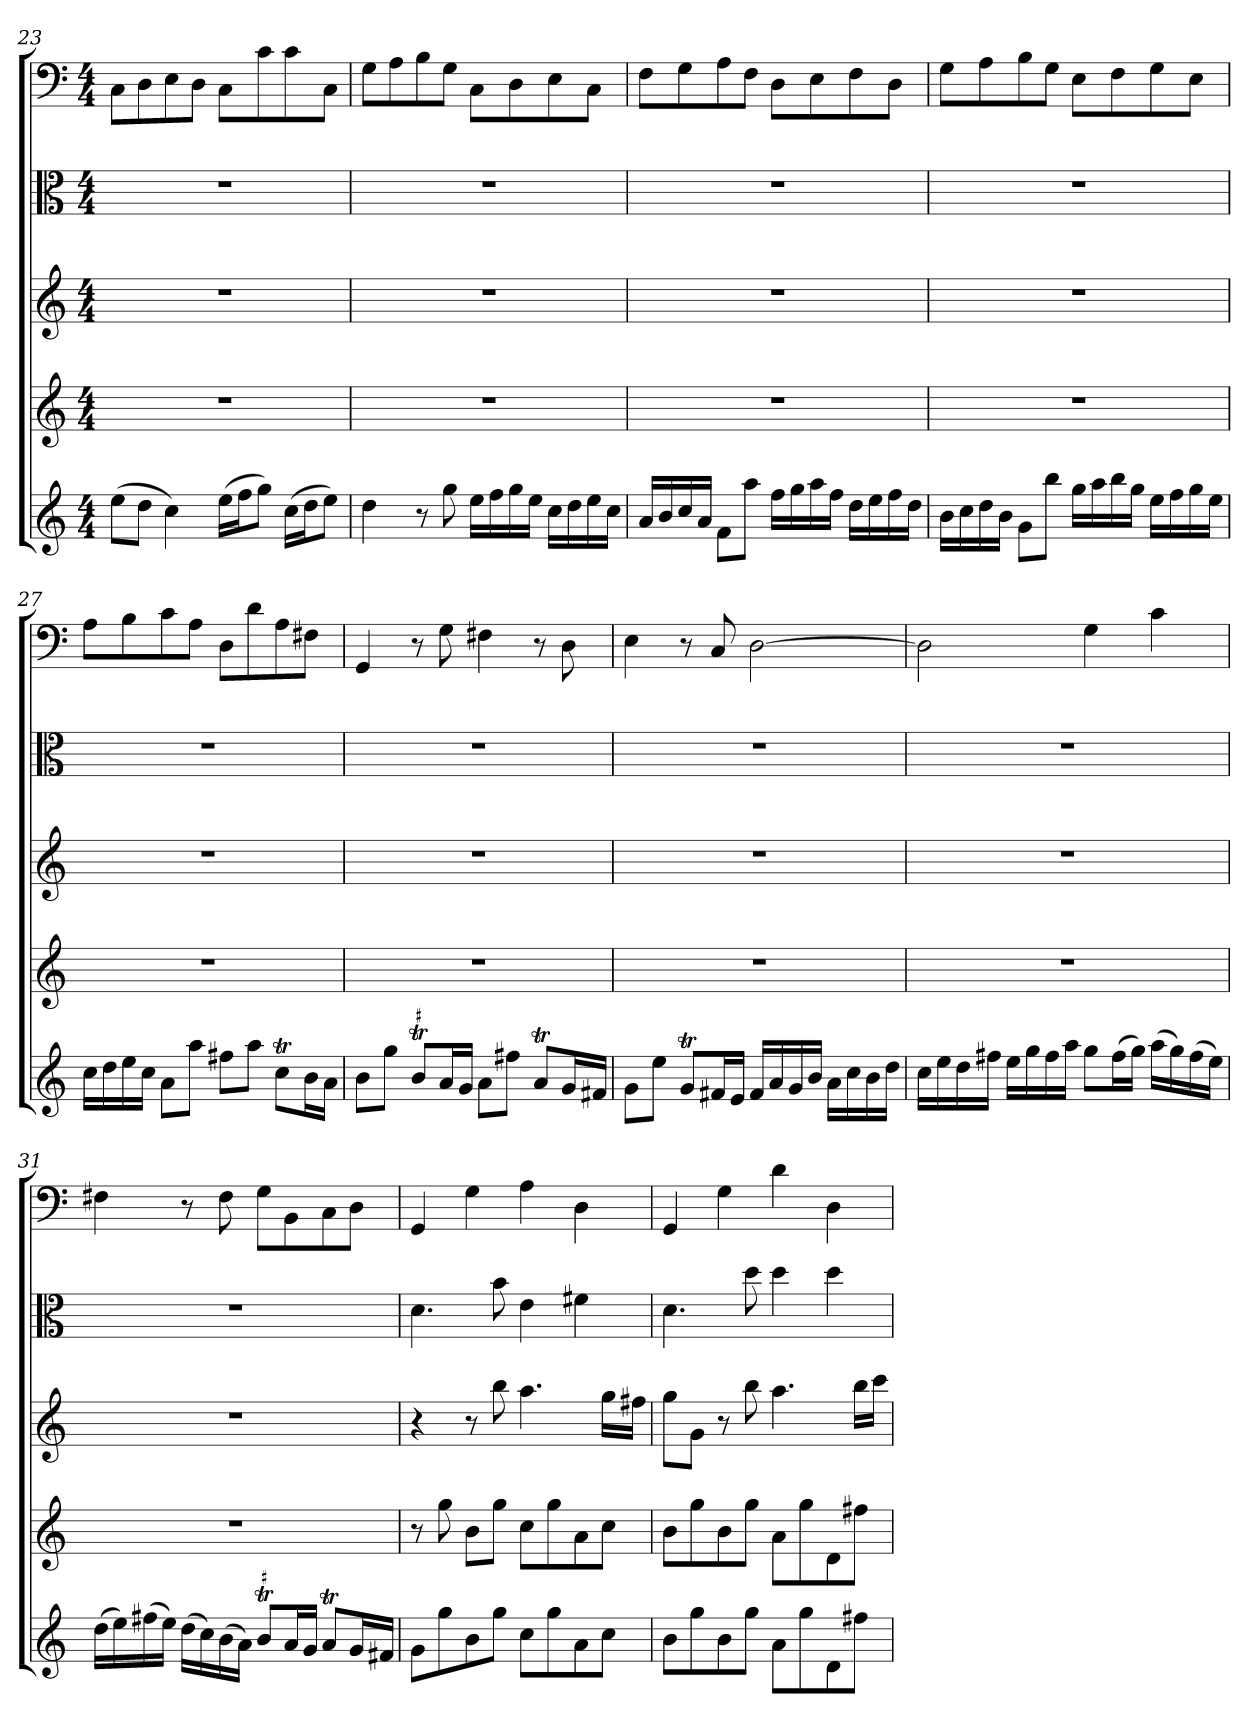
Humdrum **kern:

**kern	**kern	**kern	**kern	**kern
*part5	*part4	*part3	*part2	*part1
*staff5	*staff4	*staff3	*staff2	*staff1
*clefG2	*clefG2	*clefG2	*clefC3	*clefF4
*k[]	*k[]	*k[]	*k[]	*k[]
*C:	*C:	*C:	*C:	*C:
*M4/4	*M4/4	*M4/4	*M4/4	*M4/4
=23	=23	=23	=23	=23
(8ee\L	1r	1r	1r	8C\L
8dd\J	.	.	.	8D\
4cc\)	.	.	.	8E\
.	.	.	.	8D\J
(16ee\LL	.	.	.	8C\L
16ff\J	.	.	.	.
8gg\J)	.	.	.	8c\
(16cc\LL	.	.	.	8c\
16dd\J	.	.	.	.
8ee\J)	.	.	.	8C\J
=24	=24	=24	=24	=24
4dd\	1r	1r	1r	8G\L
.	.	.	.	8A\
8r	.	.	.	8B\
8gg\	.	.	.	8G\J
16ee\LL	.	.	.	8C\L
16ff\	.	.	.	.
16gg\	.	.	.	8D\
16ee\JJ	.	.	.	.
16cc\LL	.	.	.	8E\
16dd\	.	.	.	.
16ee\	.	.	.	8C\J
16cc\JJ	.	.	.	.
=25	=25	=25	=25	=25
16a/LL	1r	1r	1r	8F\L
16b/	.	.	.	.
16cc/	.	.	.	8G\
16a/JJ	.	.	.	.
8f\L	.	.	.	8A\
8aa\J	.	.	.	8F\J
16ff\LL	.	.	.	8D\L
16gg\	.	.	.	.
16aa\	.	.	.	8E\
16ff\JJ	.	.	.	.
16dd\LL	.	.	.	8F\
16ee\	.	.	.	.
16ff\	.	.	.	8D\J
16dd\JJ	.	.	.	.
=26	=26	=26	=26	=26
16b\LL	1r	1r	1r	8G\L
16cc\	.	.	.	.
16dd\	.	.	.	8A\
16b\JJ	.	.	.	.
8g\L	.	.	.	8B\
8bb\J	.	.	.	8G\J
16gg\LL	.	.	.	8E\L
16aa\	.	.	.	.
16bb\	.	.	.	8F\
16gg\JJ	.	.	.	.
16ee\LL	.	.	.	8G\
16ff\	.	.	.	.
16gg\	.	.	.	8E\J
16ee\JJ	.	.	.	.
=27	=27	=27	=27	=27
16cc\LL	1r	1r	1r	8A\L
16dd\	.	.	.	.
16ee\	.	.	.	8B\
16cc\JJ	.	.	.	.
8a\L	.	.	.	8c\
8aa\J	.	.	.	8A\J
8ff#X\L	.	.	.	8D\L
8aa\J	.	.	.	8d\
8ccT\L	.	.	.	8A\
16b\L	.	.	.	8F#X\J
16a\JJ	.	.	.	.
=28	=28	=28	=28	=28
8b\L	1r	1r	1r	4GG/
8gg\J	.	.	.	.
!LO:TR:acc=#	!	!	!	!
8bT/L	.	.	.	8r
16a/L	.	.	.	8G\
16g/JJ	.	.	.	.
8a\L	.	.	.	4F#X\
8ff#X\J	.	.	.	.
8aT/L	.	.	.	8r
16g/L	.	.	.	8D\
16f#X/JJ	.	.	.	.
=29	=29	=29	=29	=29
8g\L	1r	1r	1r	4E\
8ee\J	.	.	.	.
8gT/L	.	.	.	8r
16f#X/L	.	.	.	8C/
16e/JJ	.	.	.	.
16f#/LL	.	.	.	[2D\
16a/	.	.	.	.
16g/	.	.	.	.
16b/JJ	.	.	.	.
16a\LL	.	.	.	.
16cc\	.	.	.	.
16b\	.	.	.	.
16dd\JJ	.	.	.	.
=30	=30	=30	=30	=30
16cc\LL	1r	1r	1r	2D\]
16ee\	.	.	.	.
16dd\	.	.	.	.
16ff#X\JJ	.	.	.	.
16ee\LL	.	.	.	.
16gg\	.	.	.	.
16ff#\	.	.	.	.
16aa\JJ	.	.	.	.
8gg\L	.	.	.	4G\
(16ff#\L	.	.	.	.
16gg\JJ)	.	.	.	.
(16aa\LL	.	.	.	4c\
16gg\)	.	.	.	.
(16ff#\	.	.	.	.
16ee\JJ)	.	.	.	.
=31	=31	=31	=31	=31
(16dd\LL	1r	1r	1r	4F#X\
16ee\)	.	.	.	.
(16ff#X\	.	.	.	.
16ee\JJ)	.	.	.	.
(16dd\LL	.	.	.	8r
16cc\)	.	.	.	.
(16b\	.	.	.	8F#\
16a\JJ)	.	.	.	.
!LO:TR:acc=#	!	!	!	!
8bT/L	.	.	.	8G\L
16a/L	.	.	.	8BB\
16g/JJ	.	.	.	.
8aT/L	.	.	.	8C\
16g/L	.	.	.	8D\J
16f#X/JJ	.	.	.	.
=32	=32	=32	=32	=32
8g\L	8r	4r	4.d\	4GG/
8gg\	8gg\	.	.	.
8b\	8b\L	8r	.	4G\
8gg\J	8gg\J	8bb\	8b\	.
8cc\L	8cc\L	4.aa\	4e\	4A\
8gg\	8gg\	.	.	.
8a\	8a\	.	4f#X\	4D\
8cc\J	8cc\J	16gg\LL	.	.
.	.	16ff#X\JJ	.	.
=33	=33	=33	=33	=33
8b\L	8b\L	8gg\L	4.d\	4GG/
8gg\	8gg\	8g\J	.	.
8b\	8b\	8r	.	4G\
8gg\J	8gg\J	8bb\	8dd\	.
8a\L	8a\L	4.aa\	4dd\	4d\
8gg\	8gg\	.	.	.
8d\	8d\	.	4dd\	4D\
8ff#X\J	8ff#X\J	16bb\LL	.	.
.	.	16ccc\JJ	.	.
=	=	=	=	=
*-	*-	*-	*-	*-
